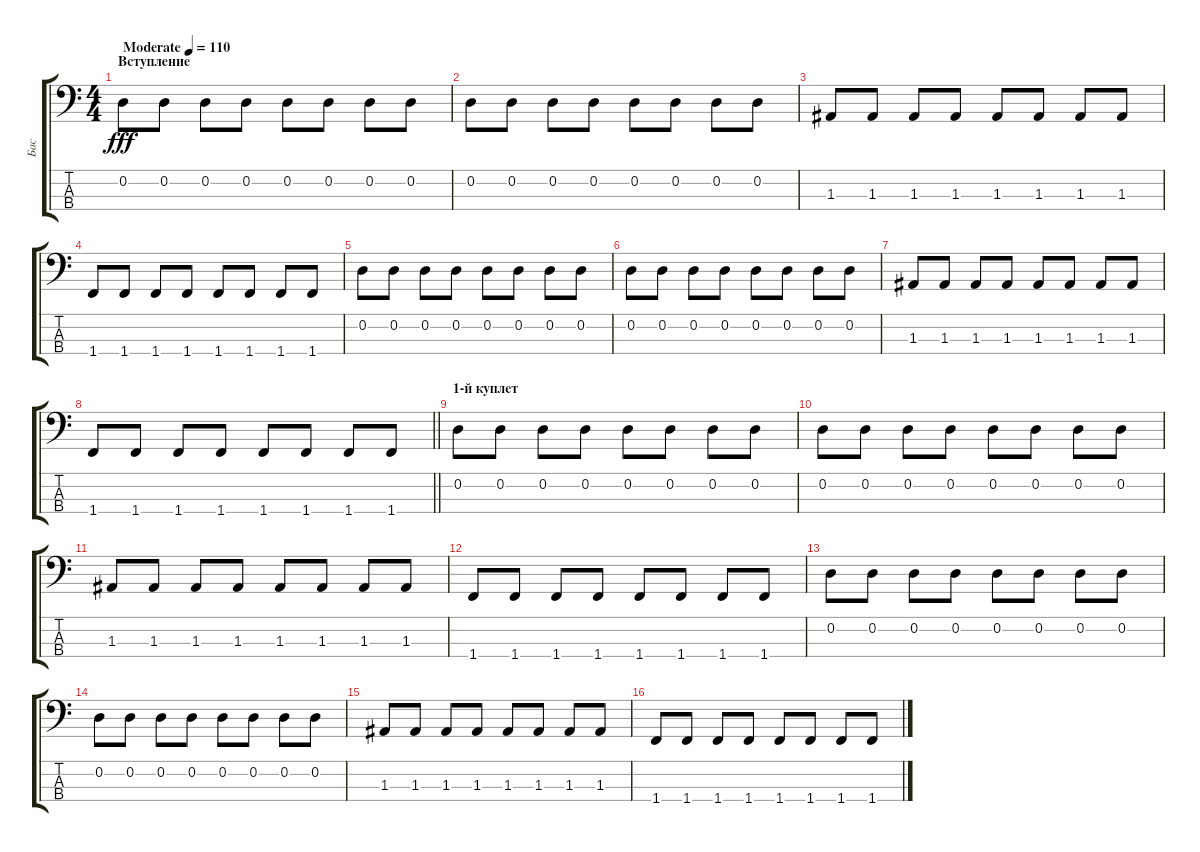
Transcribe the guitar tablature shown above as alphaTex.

\track ("Бас" "Бас") {instrument electricbassfinger}
\staff {score tabs}
\tuning (G2 D2 A1 E1) {hide}
\ts (4 4)
\section ("" "Вступление")
\tempo (110 "Moderate")
\clef f4
\ks c
0.2.8{dy fff instrument electricbassfinger} 0.2.8 0.2.8 0.2.8 0.2.8 0.2.8 0.2.8 0.2.8 |
0.2.8 0.2.8 0.2.8 0.2.8 0.2.8 0.2.8 0.2.8 0.2.8 |
1.3.8 1.3.8 1.3.8 1.3.8 1.3.8 1.3.8 1.3.8 1.3.8 |
1.4.8 1.4.8 1.4.8 1.4.8 1.4.8 1.4.8 1.4.8 1.4.8 |
0.2.8 0.2.8 0.2.8 0.2.8 0.2.8 0.2.8 0.2.8 0.2.8 |
0.2.8 0.2.8 0.2.8 0.2.8 0.2.8 0.2.8 0.2.8 0.2.8 |
1.3.8 1.3.8 1.3.8 1.3.8 1.3.8 1.3.8 1.3.8 1.3.8 |
\barLineRight lightlight
1.4.8 1.4.8 1.4.8 1.4.8 1.4.8 1.4.8 1.4.8 1.4.8 |
\section ("" "1-й куплет")
0.2.8 0.2.8 0.2.8 0.2.8 0.2.8 0.2.8 0.2.8 0.2.8 |
0.2.8 0.2.8 0.2.8 0.2.8 0.2.8 0.2.8 0.2.8 0.2.8 |
1.3.8 1.3.8 1.3.8 1.3.8 1.3.8 1.3.8 1.3.8 1.3.8 |
1.4.8 1.4.8 1.4.8 1.4.8 1.4.8 1.4.8 1.4.8 1.4.8 |
0.2.8 0.2.8 0.2.8 0.2.8 0.2.8 0.2.8 0.2.8 0.2.8 |
0.2.8 0.2.8 0.2.8 0.2.8 0.2.8 0.2.8 0.2.8 0.2.8 |
1.3.8 1.3.8 1.3.8 1.3.8 1.3.8 1.3.8 1.3.8 1.3.8 |
1.4.8 1.4.8 1.4.8 1.4.8 1.4.8 1.4.8 1.4.8 1.4.8
